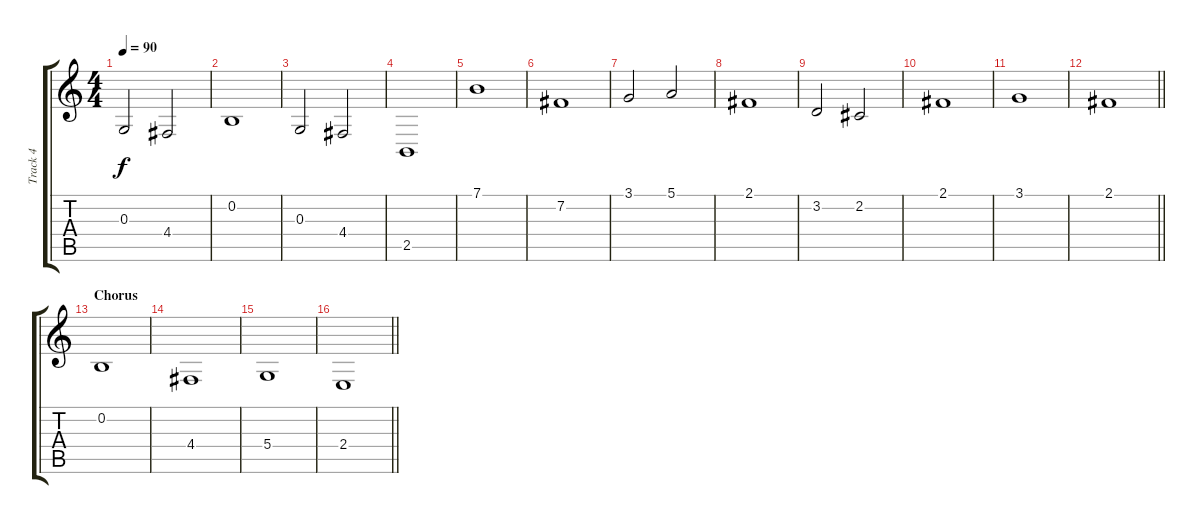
\track ("Track 4" "Track 4") {instrument violin}
\staff {score tabs}
\tuning (E4 B3 G3 D3 A2 E2) {hide}
\ts (4 4)
\tempo 90
\clef g2
\ks c
0.3.2{dy f} 4.4.2 |
0.2.1 |
0.3.2 4.4.2 |
2.5.1 |
7.1.1 |
7.2.1 |
3.1.2 5.1.2 |
2.1.1 |
3.2.2 2.2.2 |
2.1.1 |
3.1.1 |
\barLineRight lightlight
2.1.1 |
\section ("" "Chorus")
0.2.1 |
4.4.1 |
5.4.1 |
\barLineRight lightlight
2.4.1
